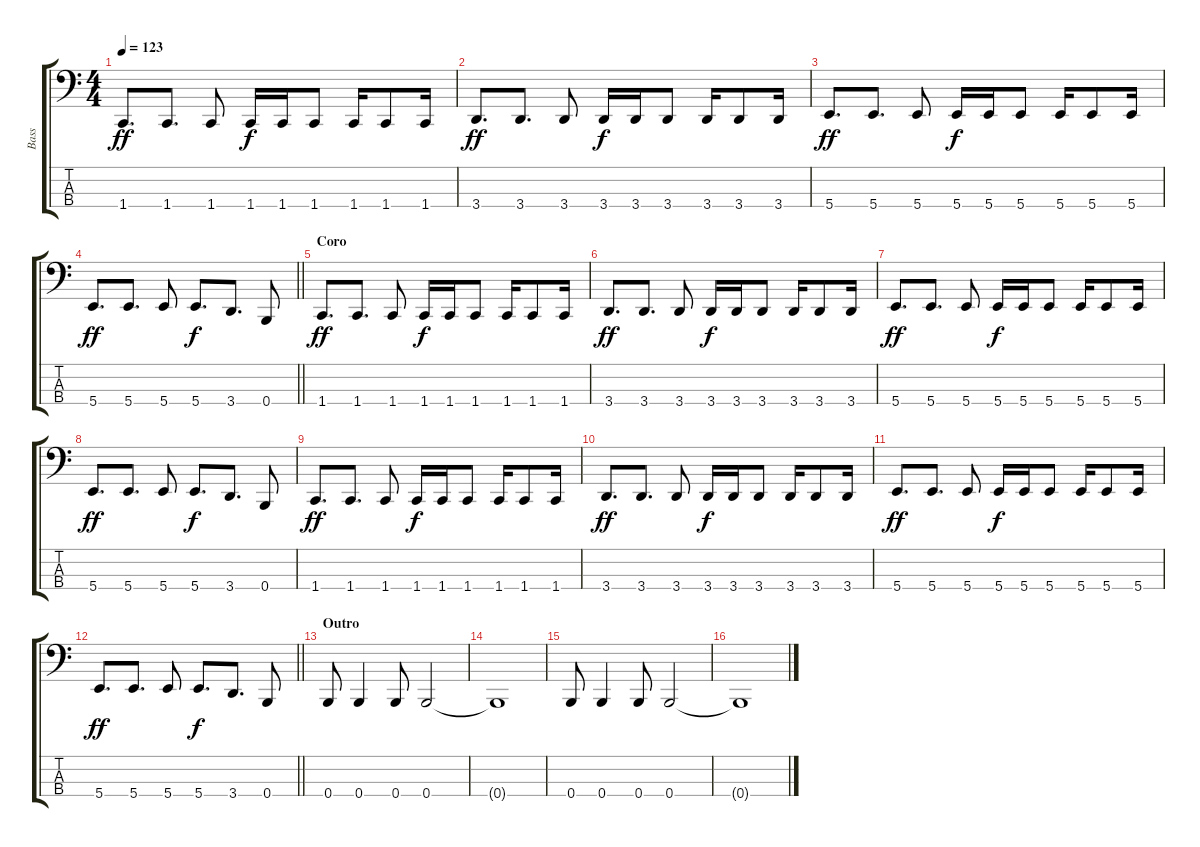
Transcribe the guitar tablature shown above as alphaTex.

\track ("Bass" "Bass") {instrument slapbass2}
\staff {score tabs}
\tuning (E2 B1 Gb1 B0) {hide}
\ts (4 4)
\tempo 123
\clef f4
\ks aminor
1.4.8{d dy ff} 1.4.8{d} 1.4.8 1.4.16{dy f} 1.4.16 1.4.8 1.4.16 1.4.8 1.4.16 |
3.4.8{d dy ff} 3.4.8{d} 3.4.8 3.4.16{dy f} 3.4.16 3.4.8 3.4.16 3.4.8 3.4.16 |
5.4.8{d dy ff} 5.4.8{d} 5.4.8 5.4.16{dy f} 5.4.16 5.4.8 5.4.16 5.4.8 5.4.16 |
\barLineRight lightlight
5.4.8{d dy ff} 5.4.8{d} 5.4.8 5.4.8{d dy f} 3.4.8{d} 0.4.8 |
\section ("" "Coro")
1.4.8{d dy ff} 1.4.8{d} 1.4.8 1.4.16{dy f} 1.4.16 1.4.8 1.4.16 1.4.8 1.4.16 |
3.4.8{d dy ff} 3.4.8{d} 3.4.8 3.4.16{dy f} 3.4.16 3.4.8 3.4.16 3.4.8 3.4.16 |
5.4.8{d dy ff} 5.4.8{d} 5.4.8 5.4.16{dy f} 5.4.16 5.4.8 5.4.16 5.4.8 5.4.16 |
5.4.8{d dy ff} 5.4.8{d} 5.4.8 5.4.8{d dy f} 3.4.8{d} 0.4.8 |
1.4.8{d dy ff} 1.4.8{d} 1.4.8 1.4.16{dy f} 1.4.16 1.4.8 1.4.16 1.4.8 1.4.16 |
3.4.8{d dy ff} 3.4.8{d} 3.4.8 3.4.16{dy f} 3.4.16 3.4.8 3.4.16 3.4.8 3.4.16 |
5.4.8{d dy ff} 5.4.8{d} 5.4.8 5.4.16{dy f} 5.4.16 5.4.8 5.4.16 5.4.8 5.4.16 |
\barLineRight lightlight
5.4.8{d dy ff} 5.4.8{d} 5.4.8 5.4.8{d dy f} 3.4.8{d} 0.4.8 |
\section ("" "Outro")
0.4.8 0.4.4 0.4.8 0.4.2 |
0.4{t}.1 |
0.4.8 0.4.4 0.4.8 0.4.2 |
0.4{t}.1
